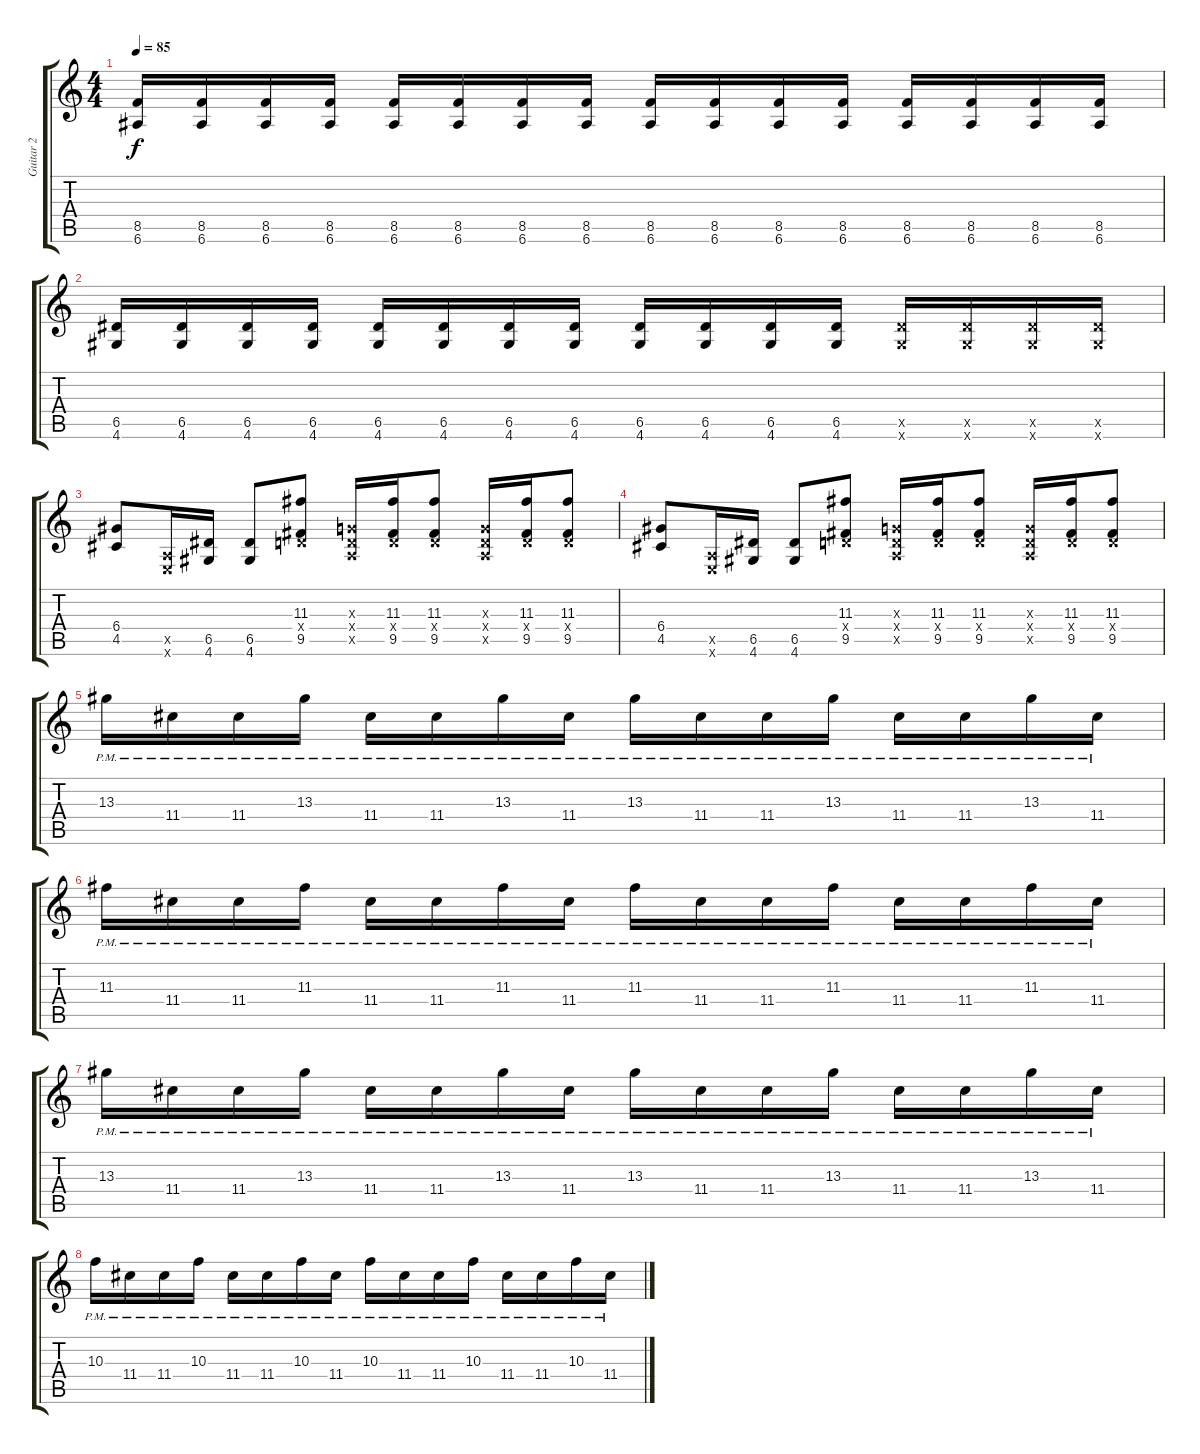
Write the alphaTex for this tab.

\track ("Guitar 2" "Guitar 2") {instrument overdrivenguitar}
\staff {score tabs}
\tuning (E4 B3 G3 D3 A2 E2) {hide}
\ts (4 4)
\tempo 85
\clef g2
\ks c
(8.5 6.6).16{dy f} (8.5 6.6).16 (8.5 6.6).16 (8.5 6.6).16 (8.5 6.6).16 (8.5 6.6).16 (8.5 6.6).16 (8.5 6.6).16 (8.5 6.6).16 (8.5 6.6).16 (8.5 6.6).16 (8.5 6.6).16 (8.5 6.6).16 (8.5 6.6).16 (8.5 6.6).16 (8.5 6.6).16 |
(6.5 4.6).16 (6.5 4.6).16 (6.5 4.6).16 (6.5 4.6).16 (6.5 4.6).16 (6.5 4.6).16 (6.5 4.6).16 (6.5 4.6).16 (6.5 4.6).16 (6.5 4.6).16 (6.5 4.6).16 (6.5 4.6).16 (6.5{x} 4.6{x}).16 (6.5{x} 4.6{x}).16 (6.5{x} 4.6{x}).16 (6.5{x} 4.6{x}).16 |
(6.4 4.5).8 (0.5{x} 0.6{x}).16 (6.5 4.6).16 (6.5 4.6).8 (11.3 0.4{x} 9.5).8 (0.3{x} 0.4{x} 0.5{x}).16 (11.3 0.4{x} 9.5).16 (11.3 0.4{x} 9.5).8 (0.3{x} 0.4{x} 0.5{x}).16 (11.3 0.4{x} 9.5).16 (11.3 0.4{x} 9.5).8 |
(6.4 4.5).8 (0.5{x} 0.6{x}).16 (6.5 4.6).16 (6.5 4.6).8 (11.3 0.4{x} 9.5).8 (0.3{x} 0.4{x} 0.5{x}).16 (11.3 0.4{x} 9.5).16 (11.3 0.4{x} 9.5).8 (0.3{x} 0.4{x} 0.5{x}).16 (11.3 0.4{x} 9.5).16 (11.3 0.4{x} 9.5).8 |
13.3{pm}.16 11.4{pm}.16 11.4{pm}.16 13.3{pm}.16 11.4{pm}.16 11.4{pm}.16 13.3{pm}.16 11.4{pm}.16 13.3{pm}.16 11.4{pm}.16 11.4{pm}.16 13.3{pm}.16 11.4{pm}.16 11.4{pm}.16 13.3{pm}.16 11.4{pm}.16 |
11.3{pm}.16 11.4{pm}.16 11.4{pm}.16 11.3{pm}.16 11.4{pm}.16 11.4{pm}.16 11.3{pm}.16 11.4{pm}.16 11.3{pm}.16 11.4{pm}.16 11.4{pm}.16 11.3{pm}.16 11.4{pm}.16 11.4{pm}.16 11.3{pm}.16 11.4{pm}.16 |
13.3{pm}.16 11.4{pm}.16 11.4{pm}.16 13.3{pm}.16 11.4{pm}.16 11.4{pm}.16 13.3{pm}.16 11.4{pm}.16 13.3{pm}.16 11.4{pm}.16 11.4{pm}.16 13.3{pm}.16 11.4{pm}.16 11.4{pm}.16 13.3{pm}.16 11.4{pm}.16 |
10.3{pm}.16 11.4{pm}.16 11.4{pm}.16 10.3{pm}.16 11.4{pm}.16 11.4{pm}.16 10.3{pm}.16 11.4{pm}.16 10.3{pm}.16 11.4{pm}.16 11.4{pm}.16 10.3{pm}.16 11.4{pm}.16 11.4{pm}.16 10.3{pm}.16 11.4{pm}.16
